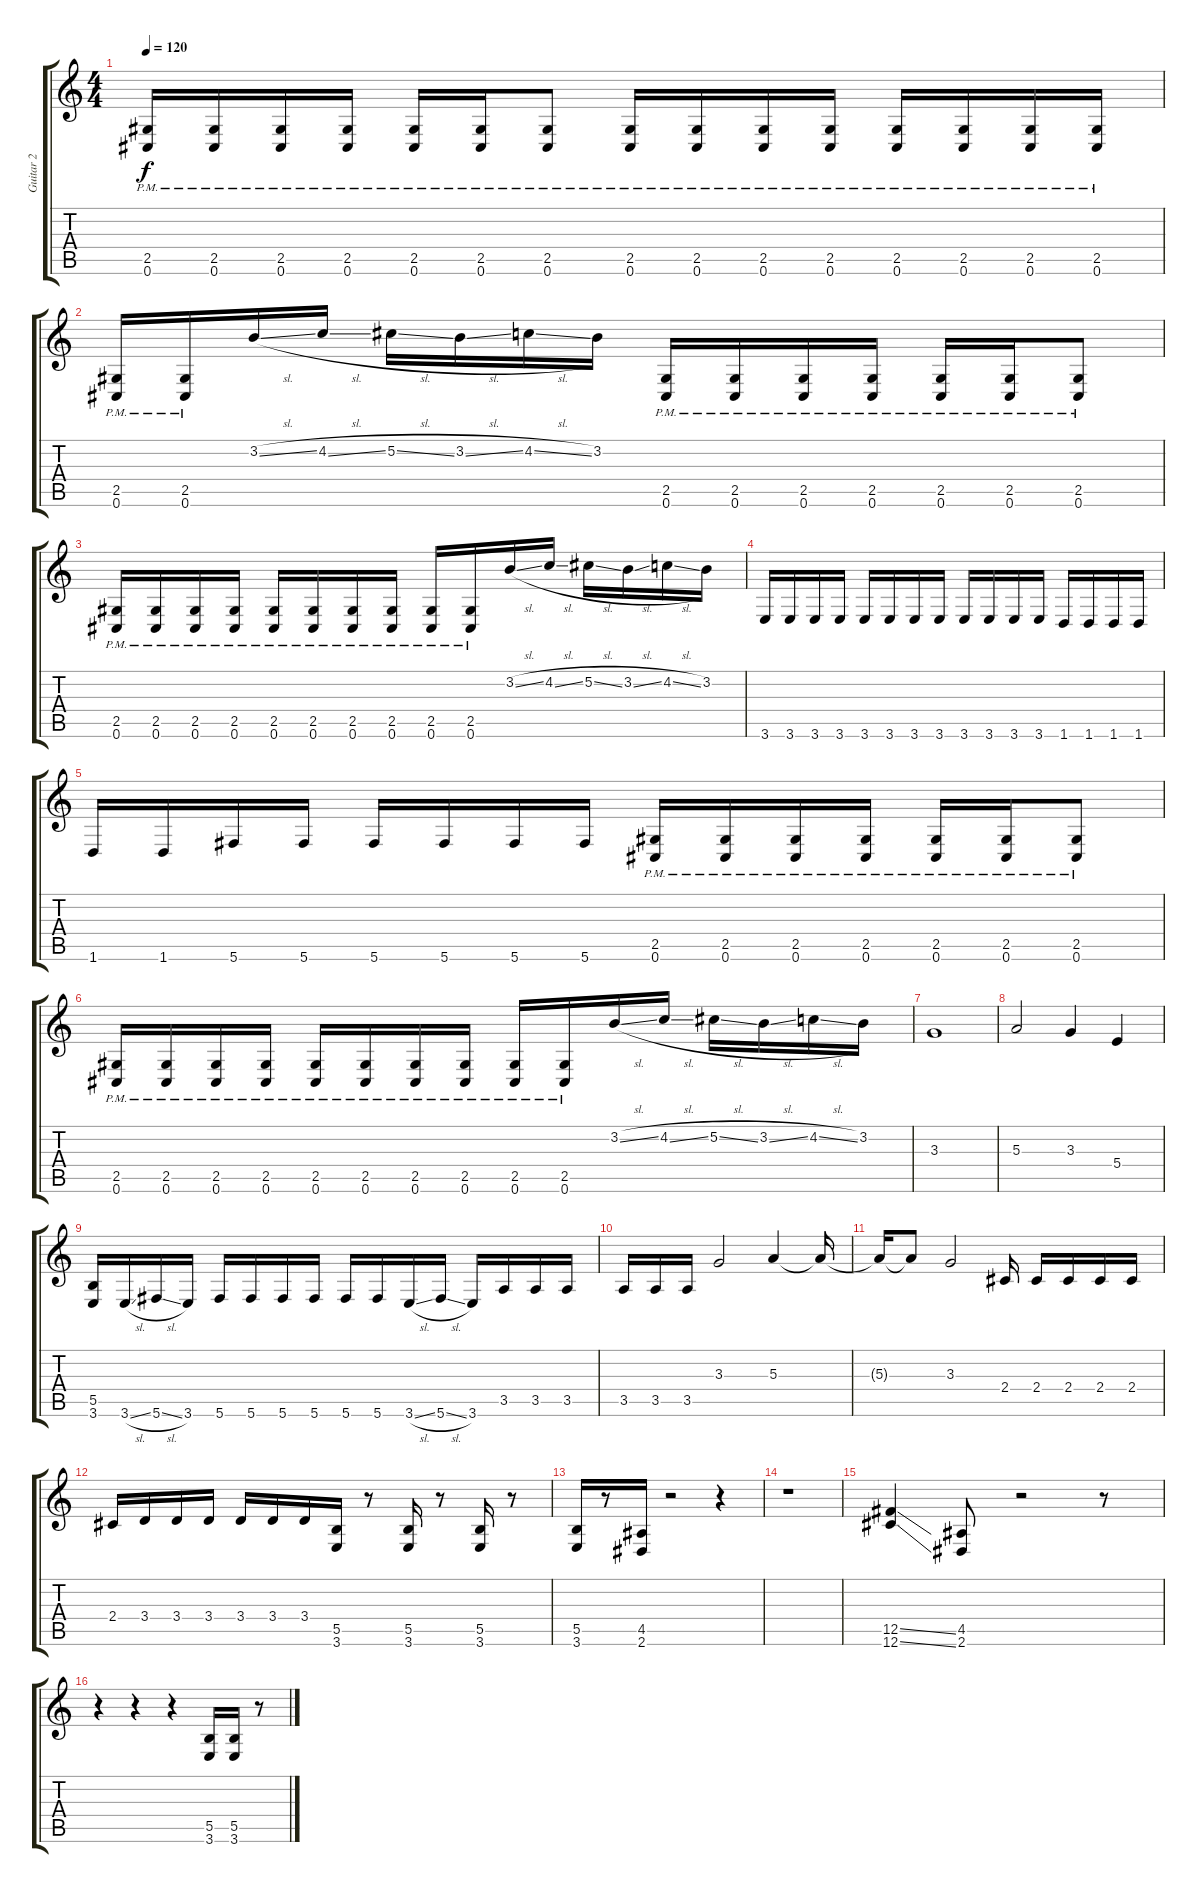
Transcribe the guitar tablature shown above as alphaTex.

\track ("Guitar 2" "Guitar 2") {instrument distortionguitar}
\staff {score tabs}
\tuning (Db4 Ab3 E3 B2 Gb2 Db2) {hide}
\ts (4 4)
\tempo 120
\clef g2
\ks c
(2.5{pm} 0.6{pm}).16{dy f} (2.5{pm} 0.6{pm}).16 (2.5{pm} 0.6{pm}).16 (2.5{pm} 0.6{pm}).16 (2.5{pm} 0.6{pm}).16 (2.5{pm} 0.6{pm}).16 (2.5{pm} 0.6{pm}).8 (2.5{pm} 0.6{pm}).16 (2.5{pm} 0.6{pm}).16 (2.5{pm} 0.6{pm}).16 (2.5{pm} 0.6{pm}).16 (2.5{pm} 0.6{pm}).16 (2.5{pm} 0.6{pm}).16 (2.5{pm} 0.6{pm}).16 (2.5{pm} 0.6{pm}).16 |
(2.5{pm} 0.6{pm}).16 (2.5{pm} 0.6{pm}).16 3.2{sl}.16 4.2{sl}.16 5.2{sl}.16 3.2{sl}.16 4.2{sl}.16 3.2.16 (2.5{pm} 0.6{pm}).16 (2.5{pm} 0.6{pm}).16 (2.5{pm} 0.6{pm}).16 (2.5{pm} 0.6{pm}).16 (2.5{pm} 0.6{pm}).16 (2.5{pm} 0.6{pm}).16 (2.5{pm} 0.6{pm}).8 |
(2.5{pm} 0.6{pm}).16 (2.5{pm} 0.6{pm}).16 (2.5{pm} 0.6{pm}).16 (2.5{pm} 0.6{pm}).16 (2.5{pm} 0.6{pm}).16 (2.5{pm} 0.6{pm}).16 (2.5{pm} 0.6{pm}).16 (2.5{pm} 0.6{pm}).16 (2.5{pm} 0.6{pm}).16 (2.5{pm} 0.6{pm}).16 3.2{sl}.16 4.2{sl}.16 5.2{sl}.16 3.2{sl}.16 4.2{sl}.16 3.2.16 |
3.6.16 3.6.16 3.6.16 3.6.16 3.6.16 3.6.16 3.6.16 3.6.16 3.6.16 3.6.16 3.6.16 3.6.16 1.6.16 1.6.16 1.6.16 1.6.16 |
1.6.16 1.6.16 5.6.16 5.6.16 5.6.16 5.6.16 5.6.16 5.6.16 (2.5{pm} 0.6{pm}).16 (2.5{pm} 0.6{pm}).16 (2.5{pm} 0.6{pm}).16 (2.5{pm} 0.6{pm}).16 (2.5{pm} 0.6{pm}).16 (2.5{pm} 0.6{pm}).16 (2.5{pm} 0.6{pm}).8 |
(2.5{pm} 0.6{pm}).16 (2.5{pm} 0.6{pm}).16 (2.5{pm} 0.6{pm}).16 (2.5{pm} 0.6{pm}).16 (2.5{pm} 0.6{pm}).16 (2.5{pm} 0.6{pm}).16 (2.5{pm} 0.6{pm}).16 (2.5{pm} 0.6{pm}).16 (2.5{pm} 0.6{pm}).16 (2.5{pm} 0.6{pm}).16 3.2{sl}.16 4.2{sl}.16 5.2{sl}.16 3.2{sl}.16 4.2{sl}.16 3.2.16 |
3.3.1 |
5.3.2 3.3.4 5.4.4 |
(5.5 3.6).16 3.6{sl}.16 5.6{sl}.16 3.6.16 5.6.16 5.6.16 5.6.16 5.6.16 5.6.16 5.6.16 3.6{sl}.16 5.6{sl}.16 3.6.16 3.5.16 3.5.16 3.5.16 |
3.5.16 3.5.16 3.5.16 3.3.2 5.3.4 5.3{t}.16 |
5.3{t}.16 5.3{t}.8 3.3.2 2.4.16 2.4.16 2.4.16 2.4.16 2.4.16 |
2.4.16 3.4.16 3.4.16 3.4.16 3.4.16 3.4.16 3.4.16 (5.5 3.6).16 r.8 (5.5 3.6).16 r.8 (5.5 3.6).16 r.8 |
(5.5 3.6).16 r.8 (4.5 2.6).16 r.2 r.4 |
r.1 |
(12.5{ss} 12.6{ss}).4 (4.5 2.6).8 r.2 r.8 |
r.4 r.4 r.4 (5.5 3.6).16 (5.5 3.6).16 r.8
